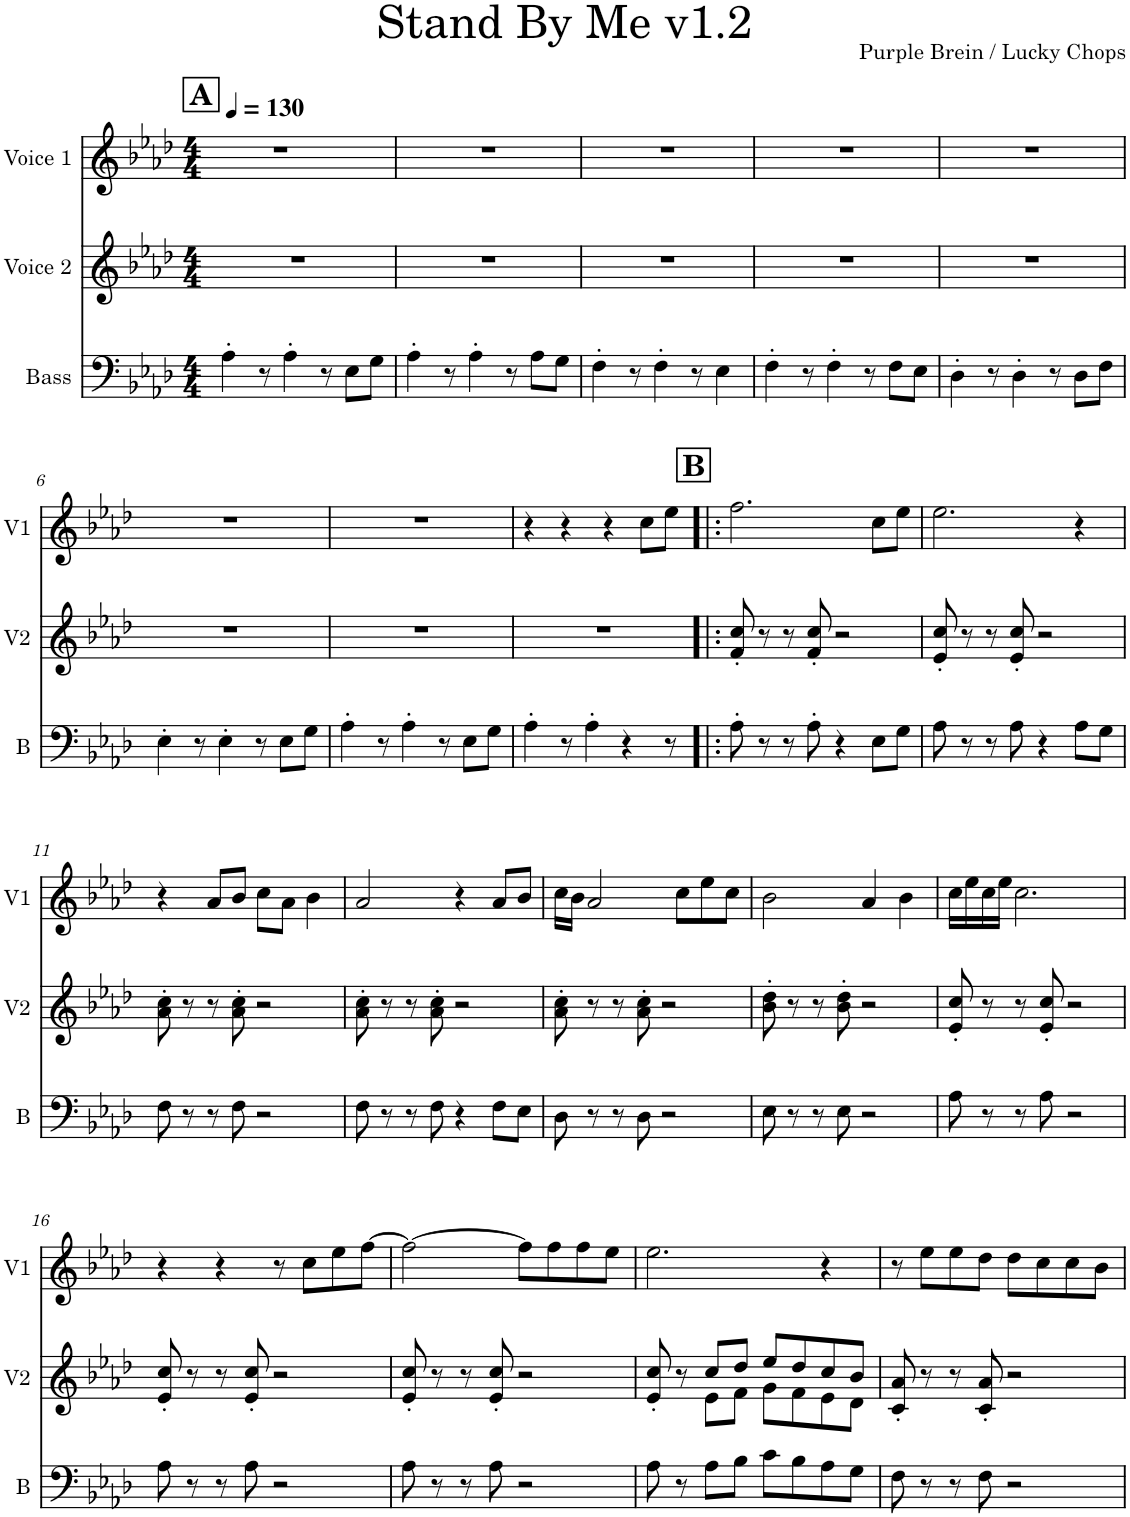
**kern	**kern	**kern
*part3	*part2	*part1
*staff3	*staff2	*staff1
*I"Bass	*I"Voice 2	*I"Voice 1
*I'B	*I'V2	*I'V1
*clefF4	*clefG2	*clefG2
*Trd7c12	*Trd1c2	*Trd7c12
*k[b-e-a-d-]	*k[b-e-a-d-]	*k[b-e-a-d-]
*M4/4	*M4/4	*M4/4
*MM130	*MM130	*MM130
!!LO:REH:place=s1:a:B:cj:fs=14:t=A
=1	=1	=1
4A-'\	1r	1r
8r	.	.
4A-'\	.	.
8r	.	.
8E-\L	.	.
8G\J	.	.
=2	=2	=2
4A-'\	1r	1r
8r	.	.
4A-'\	.	.
8r	.	.
8A-\L	.	.
8G\J	.	.
=3	=3	=3
4F'\	1r	1r
8r	.	.
4F'\	.	.
8r	.	.
4E-\	.	.
=4	=4	=4
4F'\	1r	1r
8r	.	.
4F'\	.	.
8r	.	.
8F\L	.	.
8E-\J	.	.
=5	=5	=5
4D-'\	1r	1r
8r	.	.
4D-'\	.	.
8r	.	.
8D-\L	.	.
8F\J	.	.
!!LO:LB:g=z
=6	=6	=6
4E-'\	1r	1r
8r	.	.
4E-'\	.	.
8r	.	.
8E-\L	.	.
8G\J	.	.
=7	=7	=7
4A-'\	1r	1r
8r	.	.
4A-'\	.	.
8r	.	.
8E-\L	.	.
8G\J	.	.
=8	=8	=8
4A-'\	1r	4r
8r	.	4r
4A-'\	.	.
.	.	4r
4r	.	.
.	.	8cc\L
8r	.	8ee-\J
!!LO:REH:place=s1:a:B:cj:fs=14:t=B
=9!|:	=9!|:	=9!|:
8A-'\	8f/' 8cc/'	2.ff\
8r	8r	.
8r	8r	.
8A-'\	8f/' 8cc/'	.
4r	2r	.
8E-\L	.	8cc\L
8G\J	.	8ee-\J
=10	=10	=10
8A-\	8e-/' 8cc/'	2.ee-\
8r	8r	.
8r	8r	.
8A-\	8e-/' 8cc/'	.
4r	2r	.
8A-\L	.	4r
8G\J	.	.
!!LO:LB:g=z
=11	=11	=11
8F\	8a-\' 8cc\'	4r
8r	8r	.
8r	8r	8a-/L
8F\	8a-\' 8cc\'	8b-/J
2r	2r	8cc\L
.	.	8a-\J
.	.	4b-\
=12	=12	=12
8F\	8a-\' 8cc\'	2a-/
8r	8r	.
8r	8r	.
8F\	8a-\' 8cc\'	.
4r	2r	4r
8F\L	.	8a-/L
8E-\J	.	8b-/J
=13	=13	=13
8D-\	8a-\' 8cc\'	16cc\LL
.	.	16b-\JJ
8r	8r	2a-/
8r	8r	.
8D-\	8a-\' 8cc\'	.
2r	2r	.
.	.	8cc\L
.	.	8ee-\
.	.	8cc\J
=14	=14	=14
8E-\	8b-\' 8dd-\'	2b-\
8r	8r	.
8r	8r	.
8E-\	8b-\' 8dd-\'	.
2r	2r	4a-/
.	.	4b-\
=15	=15	=15
8A-\	8e-/' 8cc/'	16cc\LL
.	.	16ee-\
8r	8r	16cc\
.	.	16ee-\JJ
8r	8r	2.cc\
8A-\	8e-/' 8cc/'	.
2r	2r	.
!!LO:LB:g=z
=16	=16	=16
8A-\	8e-/' 8cc/'	4r
8r	8r	.
8r	8r	4r
8A-\	8e-/' 8cc/'	.
2r	2r	8r
.	.	8cc\L
.	.	8ee-\
.	.	[8ff\J
=17	=17	=17
8A-\	8e-/' 8cc/'	2ff\_
8r	8r	.
8r	8r	.
8A-\	8e-/' 8cc/'	.
2r	2r	8ff\L]
.	.	8ff\
.	.	8ff\
.	.	8ee-\J
=18	=18	=18
*	*^	*
8A-\	8e-/' 8cc/'	4ryy	2.ee-\
8r	8r	.	.
8A-\L	8cc/L	8e-\L	.
8B-\J	8dd-/J	8f\J	.
8c\L	8ee-/L	8g\L	.
8B-\	8dd-/	8f\	.
8A-\	8cc/	8e-\	4r
8G\J	8b-/J	8d-\J	.
*	*v	*v	*
=19	=19	=19
8F\	8c/' 8a-/'	8r
8r	8r	8ee-\L
8r	8r	8ee-\
8F\	8c/' 8a-/'	8dd-\J
2r	2r	8dd-\L
.	.	8cc\
.	.	8cc\
.	.	8b-\J
=	=	=
*-	*-	*-
